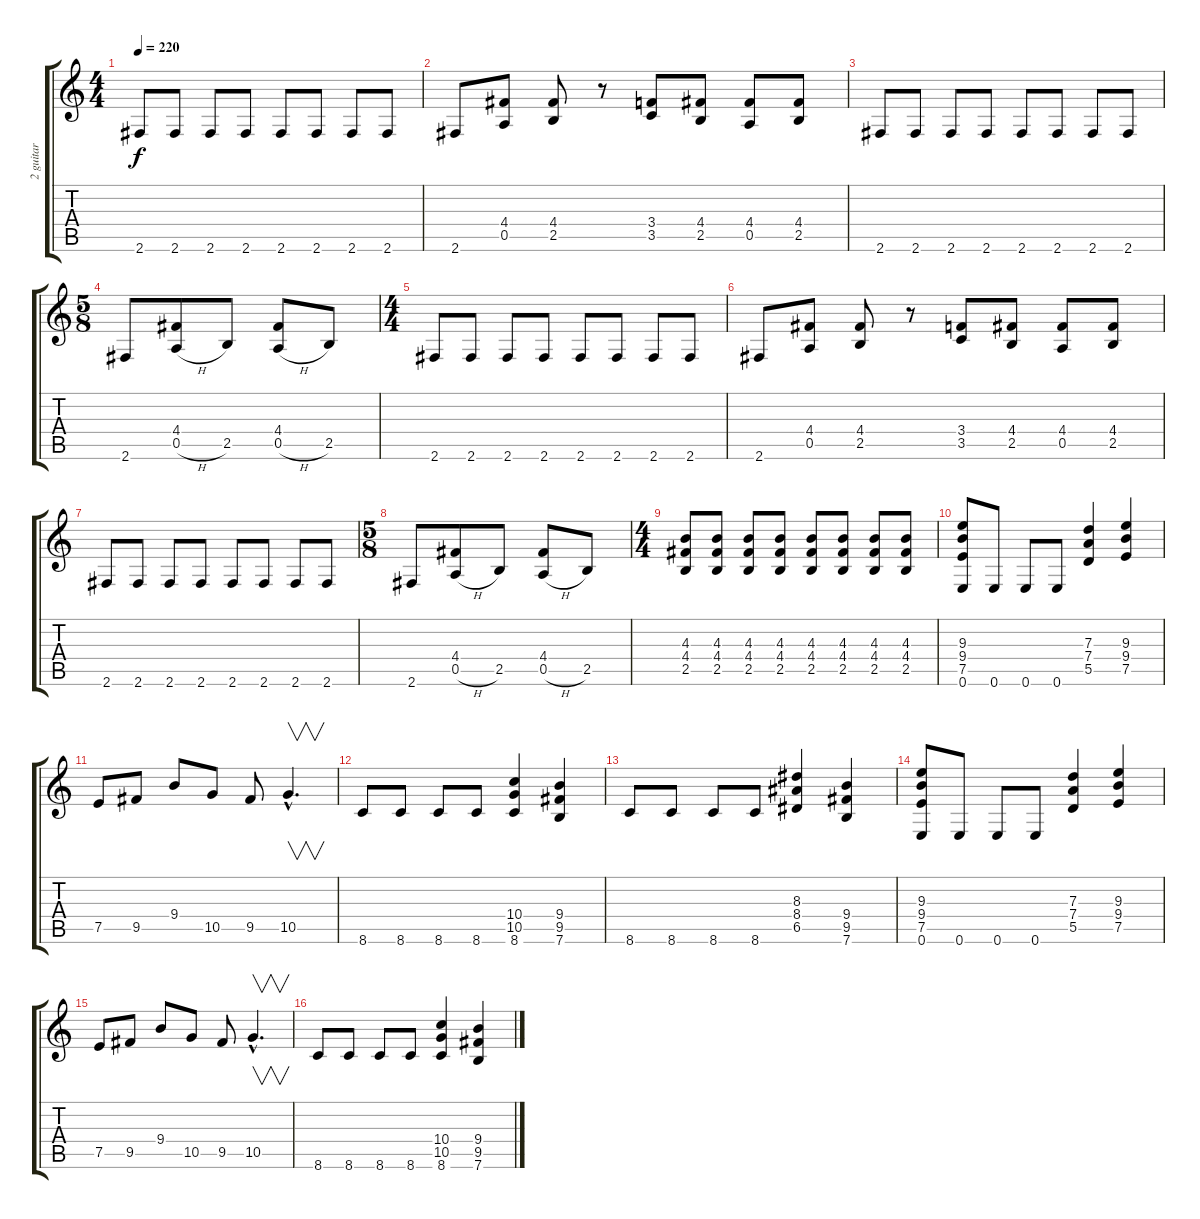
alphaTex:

\track ("2 guitar" "2 guitar") {instrument overdrivenguitar}
\staff {score tabs}
\tuning (E4 B3 G3 D3 A2 E2) {hide}
\ts (4 4)
\tempo 220
\clef g2
\ks c
2.6.8{dy f} 2.6.8 2.6.8 2.6.8 2.6.8 2.6.8 2.6.8 2.6.8 |
2.6.8 (4.4 0.5).8 (4.4 2.5).8 r.8 (3.4 3.5).8 (4.4 2.5).8 (4.4 0.5).8 (4.4 2.5).8 |
2.6.8 2.6.8 2.6.8 2.6.8 2.6.8 2.6.8 2.6.8 2.6.8 |
\ts (5 8)
2.6.8 (4.4 0.5{h}).8 2.5.8 (4.4 0.5{h}).8 2.5.8 |
\ts (4 4)
2.6.8 2.6.8 2.6.8 2.6.8 2.6.8 2.6.8 2.6.8 2.6.8 |
2.6.8 (4.4 0.5).8 (4.4 2.5).8 r.8 (3.4 3.5).8 (4.4 2.5).8 (4.4 0.5).8 (4.4 2.5).8 |
2.6.8 2.6.8 2.6.8 2.6.8 2.6.8 2.6.8 2.6.8 2.6.8 |
\ts (5 8)
2.6.8 (4.4 0.5{h}).8 2.5.8 (4.4 0.5{h}).8 2.5.8 |
\ts (4 4)
(4.3 4.4 2.5).8 (4.3 4.4 2.5).8 (4.3 4.4 2.5).8 (4.3 4.4 2.5).8 (4.3 4.4 2.5).8 (4.3 4.4 2.5).8 (4.3 4.4 2.5).8 (4.3 4.4 2.5).8 |
(9.3 9.4 7.5 0.6).8 0.6.8 0.6.8 0.6.8 (7.3 7.4 5.5).4 (9.3 9.4 7.5).4 |
7.5.8 9.5.8 9.4.8 10.5.8 9.5.8 10.5{hac}.4{v d} |
8.6.8 8.6.8 8.6.8 8.6.8 (10.4 10.5 8.6).4 (9.4 9.5 7.6).4 |
8.6.8 8.6.8 8.6.8 8.6.8 (8.3 8.4 6.5).4 (9.4 9.5 7.6).4 |
(9.3 9.4 7.5 0.6).8 0.6.8 0.6.8 0.6.8 (7.3 7.4 5.5).4 (9.3 9.4 7.5).4 |
7.5.8 9.5.8 9.4.8 10.5.8 9.5.8 10.5{hac}.4{v d} |
8.6.8 8.6.8 8.6.8 8.6.8 (10.4 10.5 8.6).4 (9.4 9.5 7.6).4
